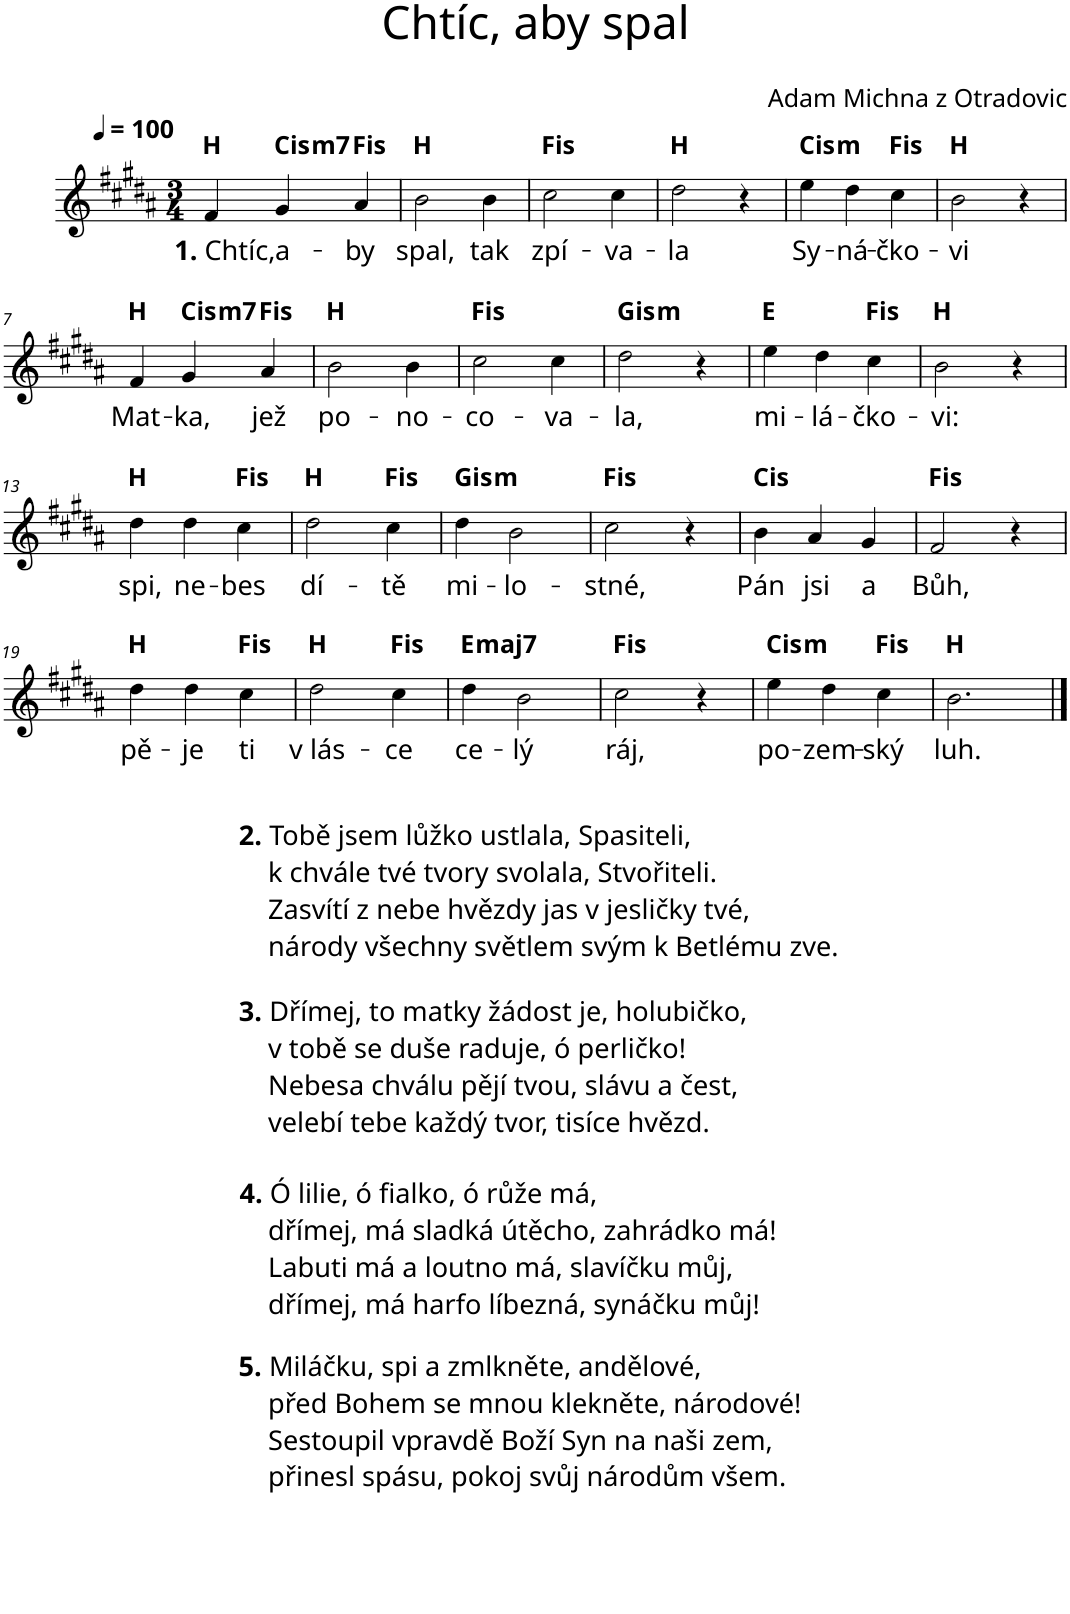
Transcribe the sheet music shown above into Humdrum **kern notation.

**kern	**text	**harte
*part1	*part1	*part1
*staff1	*staff1	*
*I"Piano	*	*
*I'Pno.	*	*
*clefG2	*	*
*k[f#c#g#d#a#]	*	*
*M3/4	*	*
*MM100	*	*
=1	=1	=1
!	!LO:LY:b	!
4f#/	1. Chtíc,	B:maj
!	!LO:LY:b	!LO:H:kt=m7
4g#/	a-	C#:min7
!	!LO:LY:b	!
4a#/	-by	F#:maj
=2	=2	=2
!	!LO:LY:b	!
2b\	spal,	B:maj
!	!LO:LY:b	!
4b\	tak	.
=3	=3	=3
!	!LO:LY:b	!
2cc#\	zpí-	F#:maj
!	!LO:LY:b	!
4cc#\	-va-	.
=4	=4	=4
!	!LO:LY:b	!
2dd#\	-la	B:maj
4r	.	.
=5	=5	=5
!	!LO:LY:b	!LO:H:kt=m
4ee\	Sy-	C#:min
!	!LO:LY:b	!
4dd#\	-ná-	.
!	!LO:LY:b	!
4cc#\	-čko-	F#:maj
=6	=6	=6
!	!LO:LY:b	!
2b\	-vi	B:maj
4r	.	.
!!LO:LB:g=z
=7	=7	=7
!	!LO:LY:b	!
4f#/	Mat-	B:maj
!	!LO:LY:b	!LO:H:kt=m7
4g#/	-ka,	C#:min7
!	!LO:LY:b	!
4a#/	jež	F#:maj
=8	=8	=8
!	!LO:LY:b	!
2b\	po-	B:maj
!	!LO:LY:b	!
4b\	-no-	.
=9	=9	=9
!	!LO:LY:b	!
2cc#\	-co-	F#:maj
!	!LO:LY:b	!
4cc#\	-va-	.
=10	=10	=10
!	!LO:LY:b	!LO:H:kt=m
2dd#\	-la,	G#:min
4r	.	.
=11	=11	=11
!	!LO:LY:b	!
4ee\	mi-	E:maj
!	!LO:LY:b	!
4dd#\	-lá-	.
!	!LO:LY:b	!
4cc#\	-čko-	F#:maj
=12	=12	=12
!	!LO:LY:b	!
2b\	-vi:	B:maj
4r	.	.
!!LO:LB:g=z
=13	=13	=13
!	!LO:LY:b	!
4dd#\	spi,	B:maj
!	!LO:LY:b	!
4dd#\	ne-	.
!	!LO:LY:b	!
4cc#\	-bes	F#:maj
=14	=14	=14
!	!LO:LY:b	!
2dd#\	dí-	B:maj
!	!LO:LY:b	!
4cc#\	-tě	F#:maj
=15	=15	=15
!	!LO:LY:b	!LO:H:kt=m
4dd#\	mi-	G#:min
!	!LO:LY:b	!
2b\	-lo-	.
=16	=16	=16
!	!LO:LY:b	!
2cc#\	-stné,	F#:maj
4r	.	.
=17	=17	=17
!	!LO:LY:b	!
4b\	Pán	C#:maj
!	!LO:LY:b	!
4a#/	jsi	.
!	!LO:LY:b	!
4g#/	a	.
=18	=18	=18
!	!LO:LY:b	!
2f#/	Bůh,	F#:maj
4r	.	.
!!LO:LB:g=z
=19	=19	=19
!	!LO:LY:b	!
4dd#\	pě-	B:maj
!	!LO:LY:b	!
4dd#\	-je	.
!	!LO:LY:b	!
4cc#\	ti	F#:maj
=20	=20	=20
!	!LO:LY:b	!
2dd#\	v lás-	B:maj
!	!LO:LY:b	!
4cc#\	-ce	F#:maj
=21	=21	=21
!	!LO:LY:b	!LO:H:kt=maj7
4dd#\	ce-	E:maj7
!	!LO:LY:b	!
2b\	-lý	.
=22	=22	=22
!	!LO:LY:b	!
2cc#\	ráj,	F#:maj
4r	.	.
=23	=23	=23
!	!LO:LY:b	!LO:H:kt=m
4ee\	po-	C#:min
!	!LO:LY:b	!
4dd#\	-zem-	.
!	!LO:LY:b	!
4cc#\	-ský	F#:maj
=24	=24	=24
!	!LO:LY:b	!
2.b\	luh.	B:maj
==	==	==
*-	*-	*-
